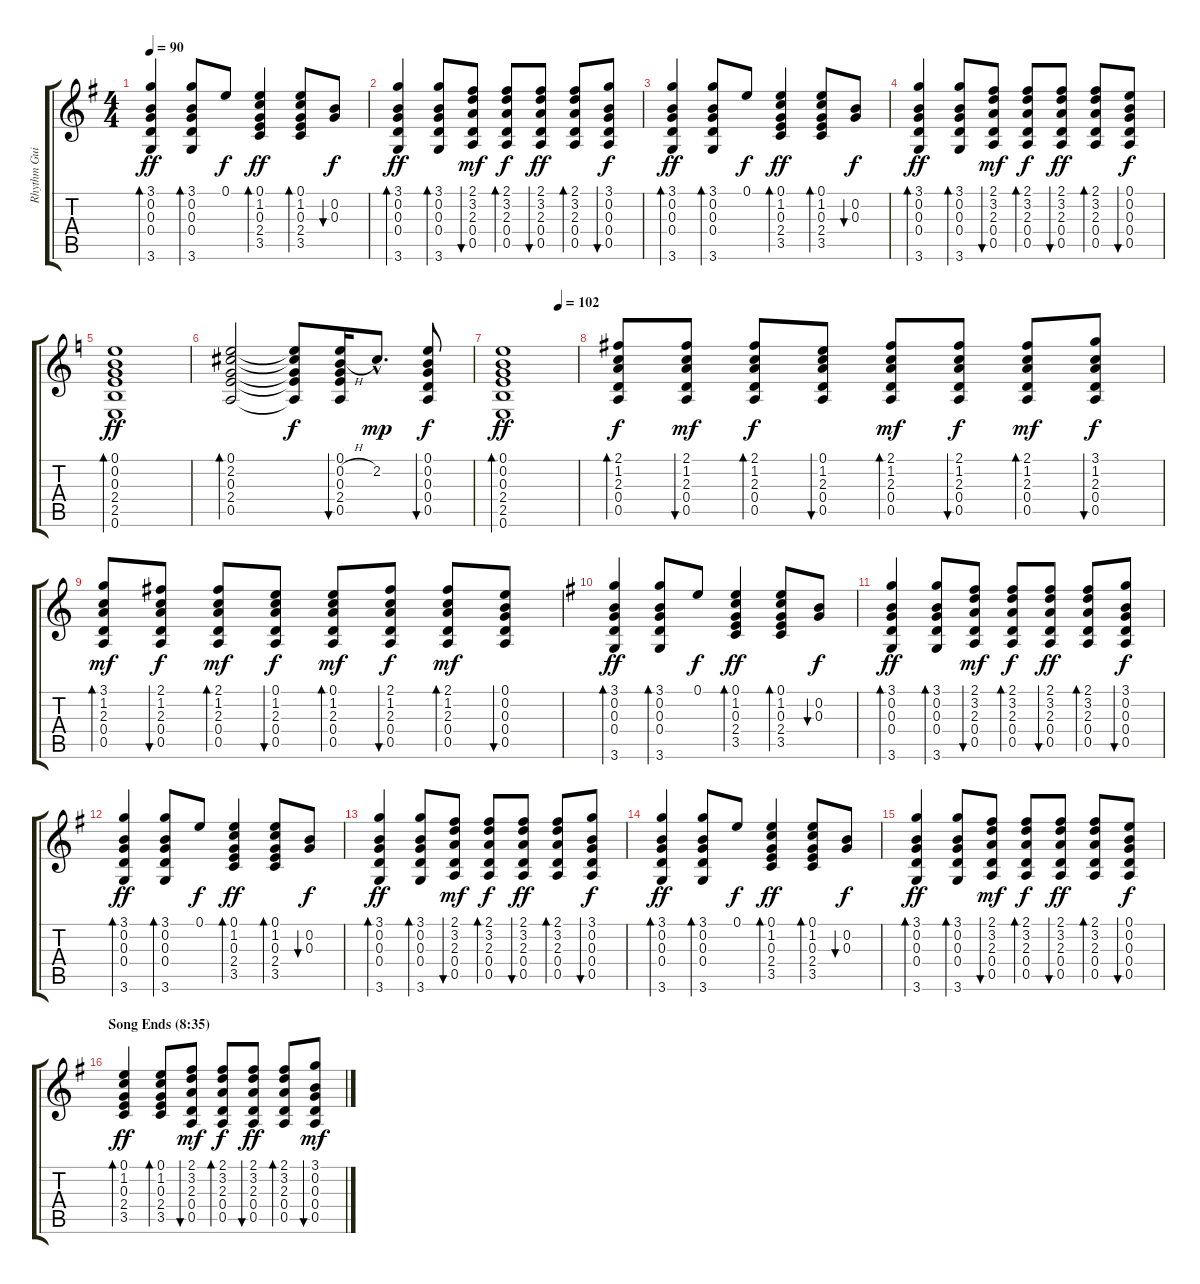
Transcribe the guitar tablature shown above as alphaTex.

\track ("Rhythm Guitar" "Rhythm Gui") {instrument acousticguitarsteel}
\staff {score tabs}
\tuning (E4 B3 G3 D3 A2 E2) {hide}
\ts (4 4)
\tempo 90
\clef g2
\ks g
(3.1 0.2 0.3 0.4 3.6).4{bd 30 dy ff} (3.1 0.2 0.3 0.4 3.6).8{bd 30} 0.1.8{dy f} (0.1 1.2 0.3 2.4 3.5).4{bd 30 dy ff} (0.1 1.2 0.3 2.4 3.5).8{bd 30} (0.2 0.3).8{bu 30 dy f} |
(3.1 0.2 0.3 0.4 3.6).4{bd 30 dy ff} (3.1 0.2 0.3 0.4 3.6).8{bd 30} (2.1 3.2 2.3 0.4 0.5).8{bu 30 dy mf} (2.1 3.2 2.3 0.4 0.5).8{bd 30 dy f} (2.1 3.2 2.3 0.4 0.5).8{bu 30 dy ff} (2.1 3.2 2.3 0.4 0.5).8{bd 30} (3.1 0.2 0.3 0.4 0.5).8{bu 30 dy f} |
(3.1 0.2 0.3 0.4 3.6).4{bd 30 dy ff} (3.1 0.2 0.3 0.4 3.6).8{bd 30} 0.1.8{dy f} (0.1 1.2 0.3 2.4 3.5).4{bd 30 dy ff} (0.1 1.2 0.3 2.4 3.5).8{bd 30} (0.2 0.3).8{bu 30 dy f} |
(3.1 0.2 0.3 0.4 3.6).4{bd 30 dy ff} (3.1 0.2 0.3 0.4 3.6).8{bd 30} (2.1 3.2 2.3 0.4 0.5).8{bu 30 dy mf} (2.1 3.2 2.3 0.4 0.5).8{bd 30 dy f} (2.1 3.2 2.3 0.4 0.5).8{bu 30 dy ff} (2.1 3.2 2.3 0.4 0.5).8{bd 30} (0.1 0.2 0.3 0.4 0.5).8{bu 30 dy f} |
\ks c
(0.1 0.2 0.3 2.4 2.5 0.6).1{bd 30 dy ff} |
(0.1 2.2 0.3 2.4 0.5).2{bd 30} (0.1{t} 2.2{t} 0.3{t} 2.4{t} 0.5{t}).8{dy f} (0.1 0.2{h} 0.3 2.4 0.5).16{bu 30} 2.2{hac}.8{d dy mp} (0.1 0.2 0.3 0.4 0.5).8{bu 30 dy f} |
\tempo (102 0.75)
(0.1 0.2 0.3 2.4 2.5 0.6).1{bd 30 dy ff} |
(2.1 1.2 2.3 0.4 0.5).8{bd 30 dy f} (2.1 1.2 2.3 0.4 0.5).8{bu 30 dy mf} (2.1 1.2 2.3 0.4 0.5).8{bd 30 dy f} (0.1 1.2 2.3 0.4 0.5).8{bu 30} (2.1 1.2 2.3 0.4 0.5).8{bd 30 dy mf} (2.1 1.2 2.3 0.4 0.5).8{bu 30 dy f} (2.1 1.2 2.3 0.4 0.5).8{bd 30 dy mf} (3.1 1.2 2.3 0.4 0.5).8{bu 30 dy f} |
(3.1 1.2 2.3 0.4 0.5).8{bd 30 dy mf} (2.1 1.2 2.3 0.4 0.5).8{bu 30 dy f} (2.1 1.2 2.3 0.4 0.5).8{bd 30 dy mf} (0.1 1.2 2.3 0.4 0.5).8{bu 30 dy f} (0.1 1.2 2.3 0.4 0.5).8{bd 30 dy mf} (2.1 1.2 2.3 0.4 0.5).8{bu 30 dy f} (2.1 1.2 2.3 0.4 0.5).8{bd 30 dy mf} (0.1 0.2 0.3 0.4 0.5).8{bu 30} |
\ks g
(3.1 0.2 0.3 0.4 3.6).4{bd 30 dy ff} (3.1 0.2 0.3 0.4 3.6).8{bd 30} 0.1.8{dy f} (0.1 1.2 0.3 2.4 3.5).4{bd 30 dy ff} (0.1 1.2 0.3 2.4 3.5).8{bd 30} (0.2 0.3).8{bu 30 dy f} |
(3.1 0.2 0.3 0.4 3.6).4{bd 30 dy ff} (3.1 0.2 0.3 0.4 3.6).8{bd 30} (2.1 3.2 2.3 0.4 0.5).8{bu 30 dy mf} (2.1 3.2 2.3 0.4 0.5).8{bd 30 dy f} (2.1 3.2 2.3 0.4 0.5).8{bu 30 dy ff} (2.1 3.2 2.3 0.4 0.5).8{bd 30} (3.1 0.2 0.3 0.4 0.5).8{bu 30 dy f} |
(3.1 0.2 0.3 0.4 3.6).4{bd 30 dy ff} (3.1 0.2 0.3 0.4 3.6).8{bd 30} 0.1.8{dy f} (0.1 1.2 0.3 2.4 3.5).4{bd 30 dy ff} (0.1 1.2 0.3 2.4 3.5).8{bd 30} (0.2 0.3).8{bu 30 dy f} |
(3.1 0.2 0.3 0.4 3.6).4{bd 30 dy ff} (3.1 0.2 0.3 0.4 3.6).8{bd 30} (2.1 3.2 2.3 0.4 0.5).8{bu 30 dy mf} (2.1 3.2 2.3 0.4 0.5).8{bd 30 dy f} (2.1 3.2 2.3 0.4 0.5).8{bu 30 dy ff} (2.1 3.2 2.3 0.4 0.5).8{bd 30} (3.1 0.2 0.3 0.4 0.5).8{bu 30 dy f} |
(3.1 0.2 0.3 0.4 3.6).4{bd 30 dy ff} (3.1 0.2 0.3 0.4 3.6).8{bd 30} 0.1.8{dy f} (0.1 1.2 0.3 2.4 3.5).4{bd 30 dy ff} (0.1 1.2 0.3 2.4 3.5).8{bd 30} (0.2 0.3).8{bu 30 dy f} |
(3.1 0.2 0.3 0.4 3.6).4{bd 30 dy ff} (3.1 0.2 0.3 0.4 3.6).8{bd 30} (2.1 3.2 2.3 0.4 0.5).8{bu 30 dy mf} (2.1 3.2 2.3 0.4 0.5).8{bd 30 dy f} (2.1 3.2 2.3 0.4 0.5).8{bu 30 dy ff} (2.1 3.2 2.3 0.4 0.5).8{bd 30} (0.1 0.2 0.3 0.4 0.5).8{bu 30 dy f} |
\section ("" "Song Ends (8:35)")
(0.1 1.2 0.3 2.4 3.5).4{bd 30 dy ff} (0.1 1.2 0.3 2.4 3.5).8{bd 30} (2.1 3.2 2.3 0.4 0.5).8{bu 30 dy mf} (2.1 3.2 2.3 0.4 0.5).8{bd 30 dy f} (2.1 3.2 2.3 0.4 0.5).8{bu 30 dy ff} (2.1 3.2 2.3 0.4 0.5).8{bd 30} (3.1 0.2 0.3 0.4 0.5).8{bu 30 dy mf}
